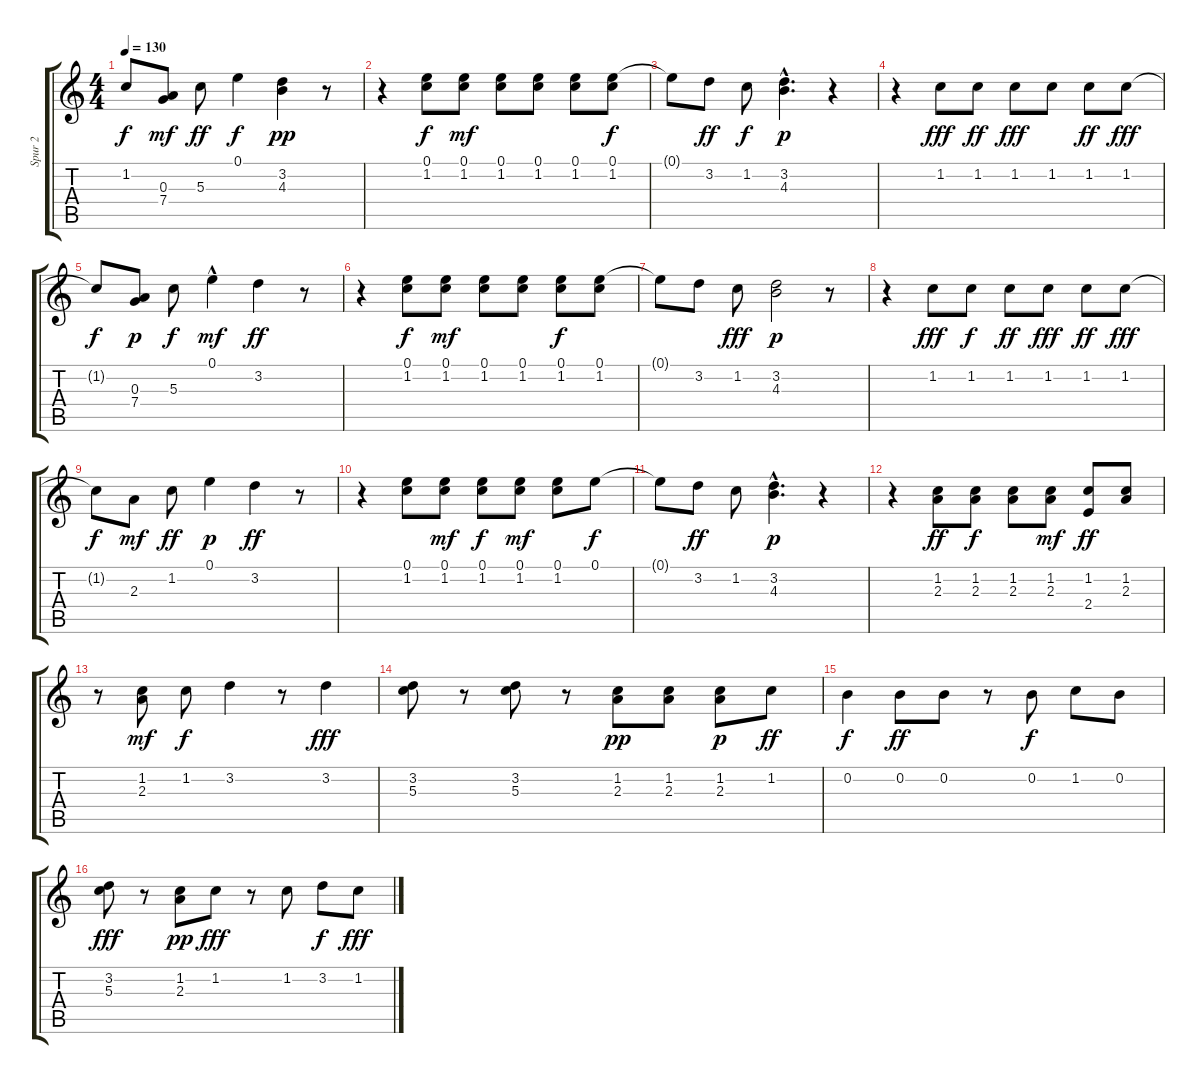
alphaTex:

\track ("Spur 2" "Spur 2") {instrument acousticguitarsteel}
\staff {score tabs}
\tuning (E4 B3 G3 D3 A2 E2) {hide}
\ts (4 4)
\tempo 130
\clef g2
\ks c
1.2{t}.8{dy f} (0.3 7.4).8{dy mf} 5.3.8{dy ff} 0.1.4{dy f} (3.2 4.3).4{dy pp} r.8 |
r.4 (0.1 1.2).8{dy f} (0.1 1.2).8{dy mf} (0.1 1.2).8 (0.1 1.2).8 (0.1 1.2).8 (0.1 1.2).8{dy f} |
0.1{t}.8 3.2.8{dy ff} 1.2.8{dy f} (3.2{hac} 4.3).4{d dy p} r.4 |
r.4 1.2.8{dy fff} 1.2.8{dy ff} 1.2.8{dy fff} 1.2.8 1.2.8{dy ff} 1.2.8{dy fff} |
1.2{t}.8{dy f} (0.3 7.4).8{dy p} 5.3.8{dy f} 0.1{hac}.4{dy mf} 3.2.4{dy ff} r.8 |
r.4 (0.1 1.2).8{dy f} (0.1 1.2).8{dy mf} (0.1 1.2).8 (0.1 1.2).8 (0.1 1.2).8{dy f} (0.1 1.2).8 |
0.1{t}.8 3.2.8 1.2.8{dy fff} (3.2 4.3).2{dy p} r.8 |
r.4 1.2.8{dy fff} 1.2.8{dy f} 1.2.8{dy ff} 1.2.8{dy fff} 1.2.8{dy ff} 1.2.8{dy fff} |
1.2{t}.8{dy f} 2.3.8{dy mf} 1.2.8{dy ff} 0.1.4{dy p} 3.2.4{dy ff} r.8 |
r.4 (0.1 1.2).8 (0.1 1.2).8{dy mf} (0.1 1.2).8{dy f} (0.1 1.2).8{dy mf} (0.1 1.2).8 0.1.8{dy f} |
0.1{t}.8 3.2.8{dy ff} 1.2.8 (3.2{hac} 4.3{hac}).4{d dy p} r.4 |
r.4 (1.2 2.3).8{dy ff} (1.2 2.3).8{dy f} (1.2 2.3).8 (1.2 2.3).8{dy mf} (1.2 2.4).8{dy ff} (1.2 2.3).8 |
r.8 (1.2 2.3).8{dy mf} 1.2.8{dy f} 3.2.4 r.8 3.2.4{dy fff} |
(3.2 5.3).8 r.8 (3.2 5.3).8 r.8 (1.2 2.3).8{dy pp} (1.2 2.3).8 (1.2 2.3).8{dy p} 1.2.8{dy ff} |
0.2.4{dy f} 0.2.8{dy ff} 0.2.8 r.8 0.2.8{dy f} 1.2.8 0.2.8 |
(3.2 5.3).8{dy fff} r.8 (1.2 2.3).8{dy pp} 1.2.8{dy fff} r.8 1.2.8 3.2.8{dy f} 1.2.8{dy fff}
